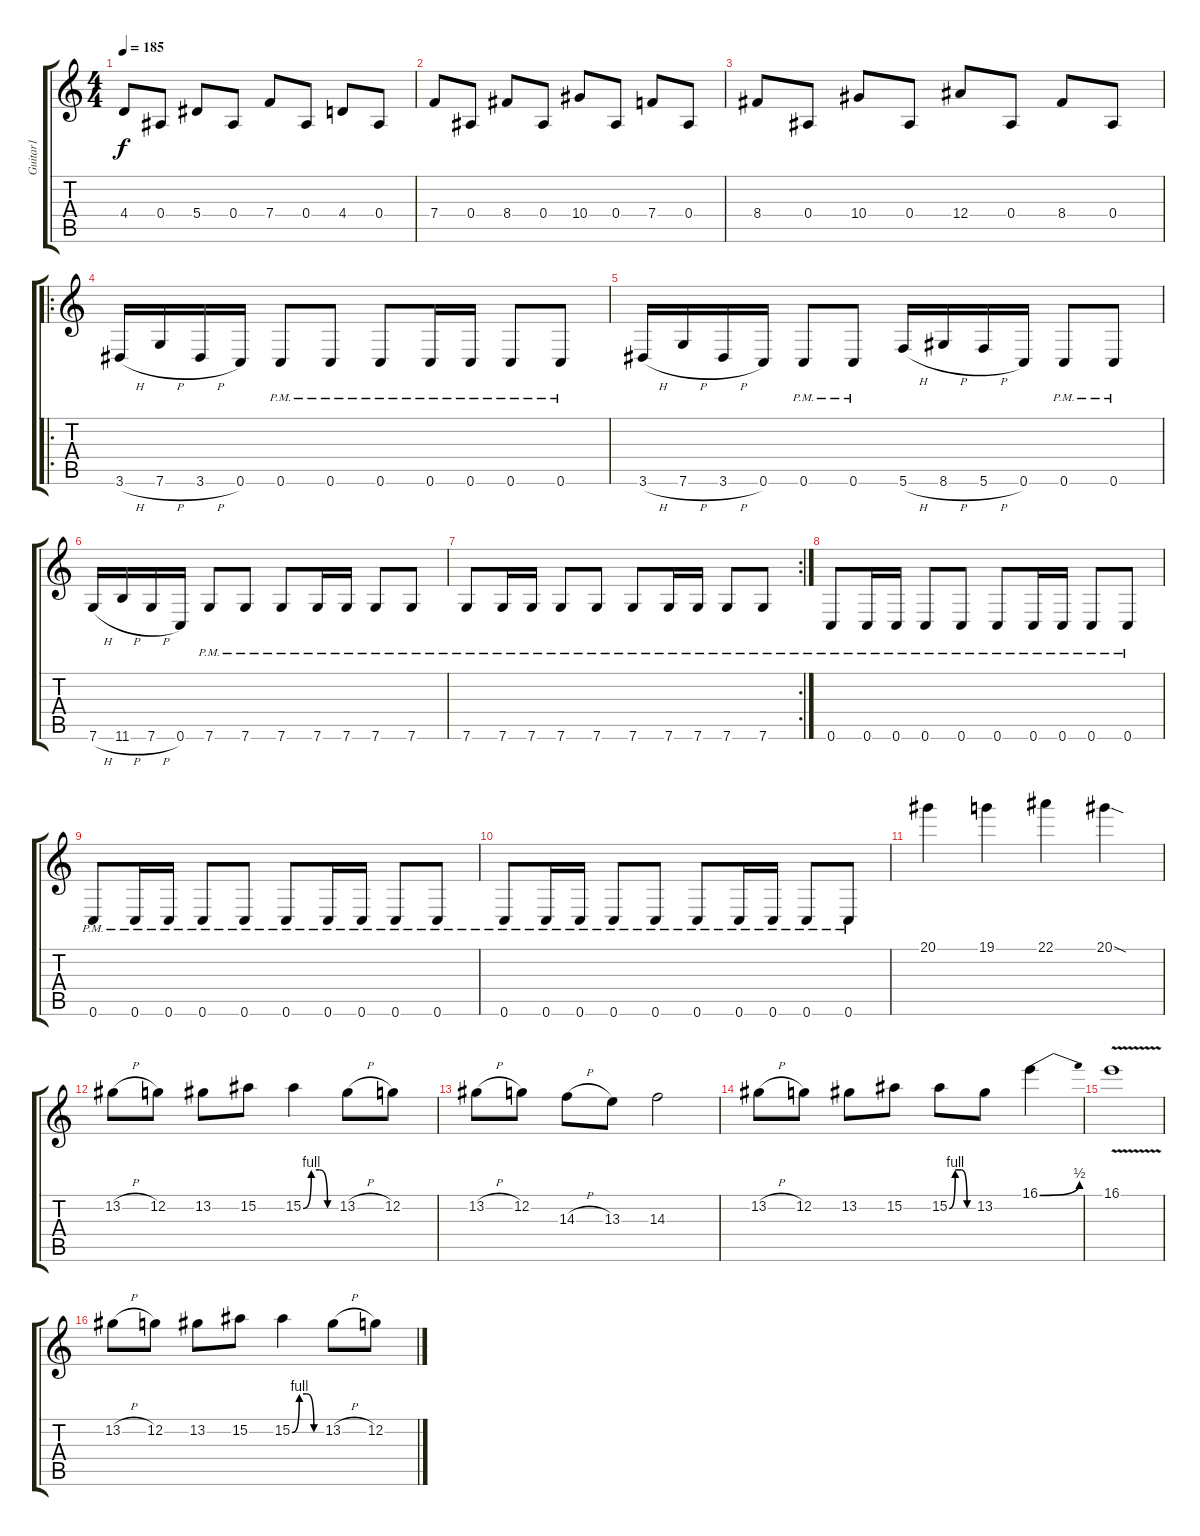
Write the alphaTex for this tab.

\track ("Guitar1" "Guitar1") {instrument overdrivenguitar}
\staff {score tabs}
\tuning (C4 G3 Eb3 Bb2 F2 C2) {hide}
\ts (4 4)
\tempo 185
\clef g2
\ks c
4.4.8{dy f} 0.4.8 5.4.8 0.4.8 7.4.8 0.4.8 4.4.8 0.4.8 |
7.4.8 0.4.8 8.4.8 0.4.8 10.4.8 0.4.8 7.4.8 0.4.8 |
8.4.8 0.4.8 10.4.8 0.4.8 12.4.8 0.4.8 8.4.8 0.4.8 |
\ro
3.6{h}.16 7.6{h}.16 3.6{h}.16 0.6.16 0.6{pm}.8 0.6{pm}.8 0.6{pm}.8 0.6{pm}.16 0.6{pm}.16 0.6{pm}.8 0.6{pm}.8 |
3.6{h}.16 7.6{h}.16 3.6{h}.16 0.6.16 0.6{pm}.8 0.6{pm}.8 5.6{h}.16 8.6{h}.16 5.6{h}.16 0.6.16 0.6{pm}.8 0.6{pm}.8 |
7.6{h}.16 11.6{h}.16 7.6{h}.16 0.6.16 7.6{pm}.8 7.6{pm}.8 7.6{pm}.8 7.6{pm}.16 7.6{pm}.16 7.6{pm}.8 7.6{pm}.8 |
\rc 2
7.6{pm}.8 7.6{pm}.16 7.6{pm}.16 7.6{pm}.8 7.6{pm}.8 7.6{pm}.8 7.6{pm}.16 7.6{pm}.16 7.6{pm}.8 7.6{pm}.8 |
0.6{pm}.8 0.6{pm}.16 0.6{pm}.16 0.6{pm}.8 0.6{pm}.8 0.6{pm}.8 0.6{pm}.16 0.6{pm}.16 0.6{pm}.8 0.6{pm}.8 |
0.6{pm}.8 0.6{pm}.16 0.6{pm}.16 0.6{pm}.8 0.6{pm}.8 0.6{pm}.8 0.6{pm}.16 0.6{pm}.16 0.6{pm}.8 0.6{pm}.8 |
0.6{pm}.8 0.6{pm}.16 0.6{pm}.16 0.6{pm}.8 0.6{pm}.8 0.6{pm}.8 0.6{pm}.16 0.6{pm}.16 0.6{pm}.8 0.6{pm}.8 |
20.1.4 19.1.4 22.1.4 20.1{sod}.4 |
13.2{h}.8 12.2.8 13.2.8 15.2.8 15.2{be (custom 0 0 15 4 30 4 45 0 60 0)}.4 13.2{h}.8 12.2.8 |
13.2{h}.8 12.2.8 14.3{h}.8 13.3.8 14.3.2 |
13.2{h}.8 12.2.8 13.2.8 15.2.8 15.2{be (custom 0 0 15 4 30 4 45 0 60 0)}.8 13.2.8 16.1{be (bend 0 0 60 2)}.4 |
16.1{v}.1 |
13.2{h}.8 12.2.8 13.2.8 15.2.8 15.2{be (custom 0 0 15 4 30 4 45 0 60 0)}.4 13.2{h}.8 12.2.8
